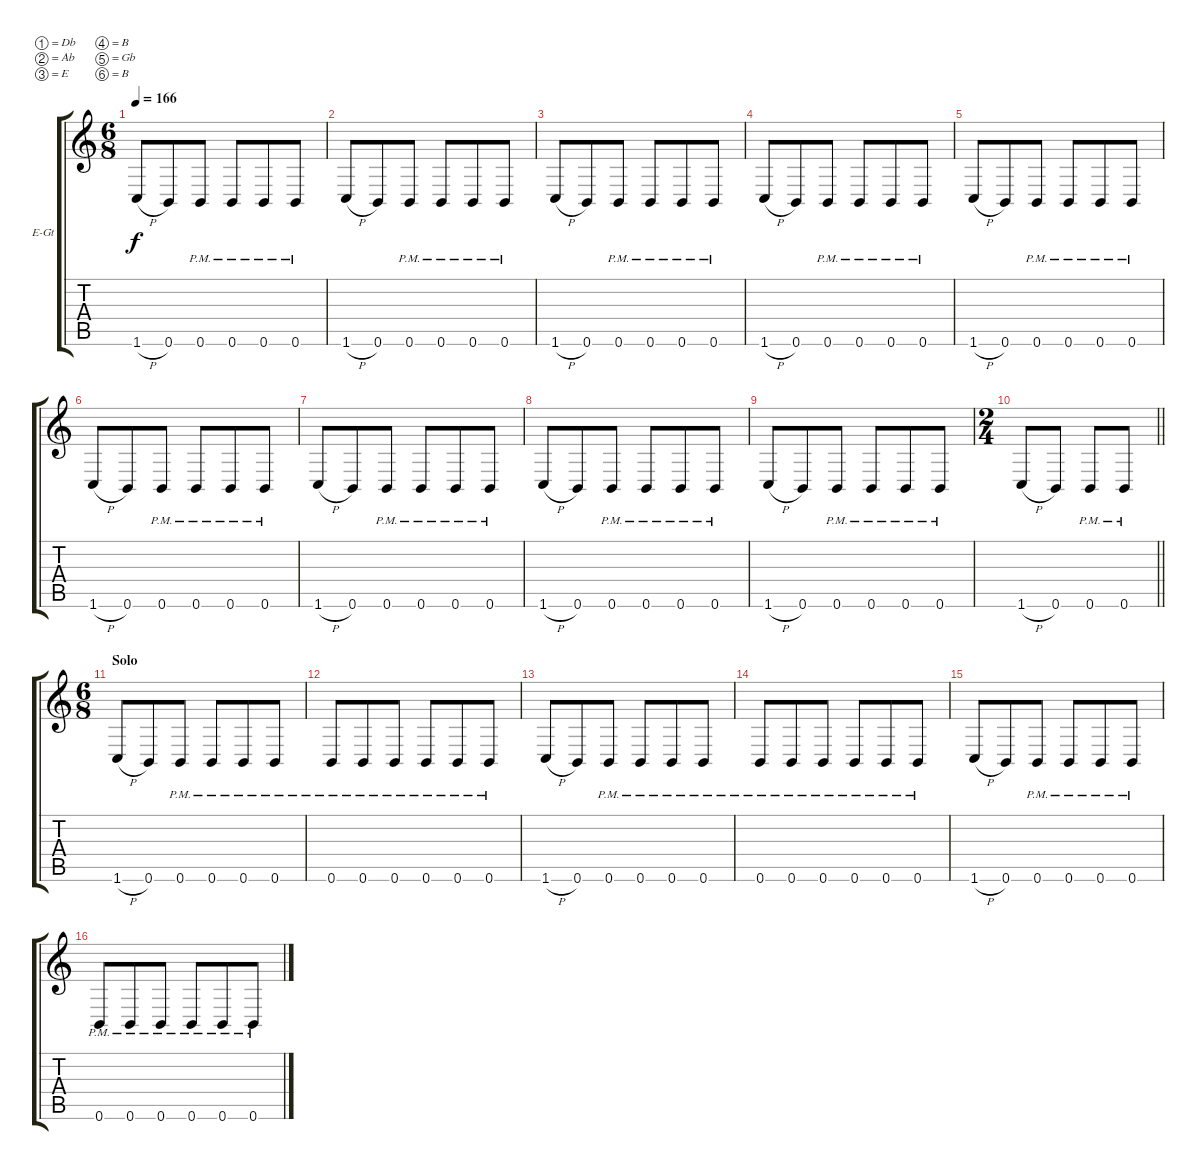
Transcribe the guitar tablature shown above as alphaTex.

\bracketExtendMode groupsimilarinstruments
\firstSystemTrackNameOrientation horizontal
\otherSystemsTrackNameOrientation horizontal
\track ("Left guitar" "E-Gt") {instrument overdrivenguitar}
\staff {score tabs}
\tuning (Db4 Ab3 E3 B2 Gb2 B1)
\ts (6 8)
\tempo 166
\clef g2
\ks c
1.6{h}.8{dy f} 0.6.8 0.6{pm}.8 0.6{pm}.8 0.6{pm}.8 0.6{pm}.8 |
1.6{h}.8 0.6.8 0.6{pm}.8 0.6{pm}.8 0.6{pm}.8 0.6{pm}.8 |
1.6{h}.8 0.6.8 0.6{pm}.8 0.6{pm}.8 0.6{pm}.8 0.6{pm}.8 |
1.6{h}.8 0.6.8 0.6{pm}.8 0.6{pm}.8 0.6{pm}.8 0.6{pm}.8 |
1.6{h}.8 0.6.8 0.6{pm}.8 0.6{pm}.8 0.6{pm}.8 0.6{pm}.8 |
1.6{h}.8 0.6.8 0.6{pm}.8 0.6{pm}.8 0.6{pm}.8 0.6{pm}.8 |
1.6{h}.8 0.6.8 0.6{pm}.8 0.6{pm}.8 0.6{pm}.8 0.6{pm}.8 |
1.6{h}.8 0.6.8 0.6{pm}.8 0.6{pm}.8 0.6{pm}.8 0.6{pm}.8 |
1.6{h}.8 0.6.8 0.6{pm}.8 0.6{pm}.8 0.6{pm}.8 0.6{pm}.8 |
\ts (2 4)
\beaming (8 2 2)
\barLineRight lightlight
1.6{h}.8 0.6.8 0.6{pm}.8 0.6{pm}.8 |
\ts (6 8)
\beaming (8 3 3)
\section ("" "Solo")
1.6{h}.8 0.6.8 0.6{pm}.8 0.6{pm}.8 0.6{pm}.8 0.6{pm}.8 |
0.6{pm}.8 0.6{pm}.8 0.6{pm}.8 0.6{pm}.8 0.6{pm}.8 0.6{pm}.8 |
1.6{h}.8 0.6.8 0.6{pm}.8 0.6{pm}.8 0.6{pm}.8 0.6{pm}.8 |
0.6{pm}.8 0.6{pm}.8 0.6{pm}.8 0.6{pm}.8 0.6{pm}.8 0.6{pm}.8 |
1.6{h}.8 0.6.8 0.6{pm}.8 0.6{pm}.8 0.6{pm}.8 0.6{pm}.8 |
0.6{pm}.8 0.6{pm}.8 0.6{pm}.8 0.6{pm}.8 0.6{pm}.8 0.6{pm}.8
